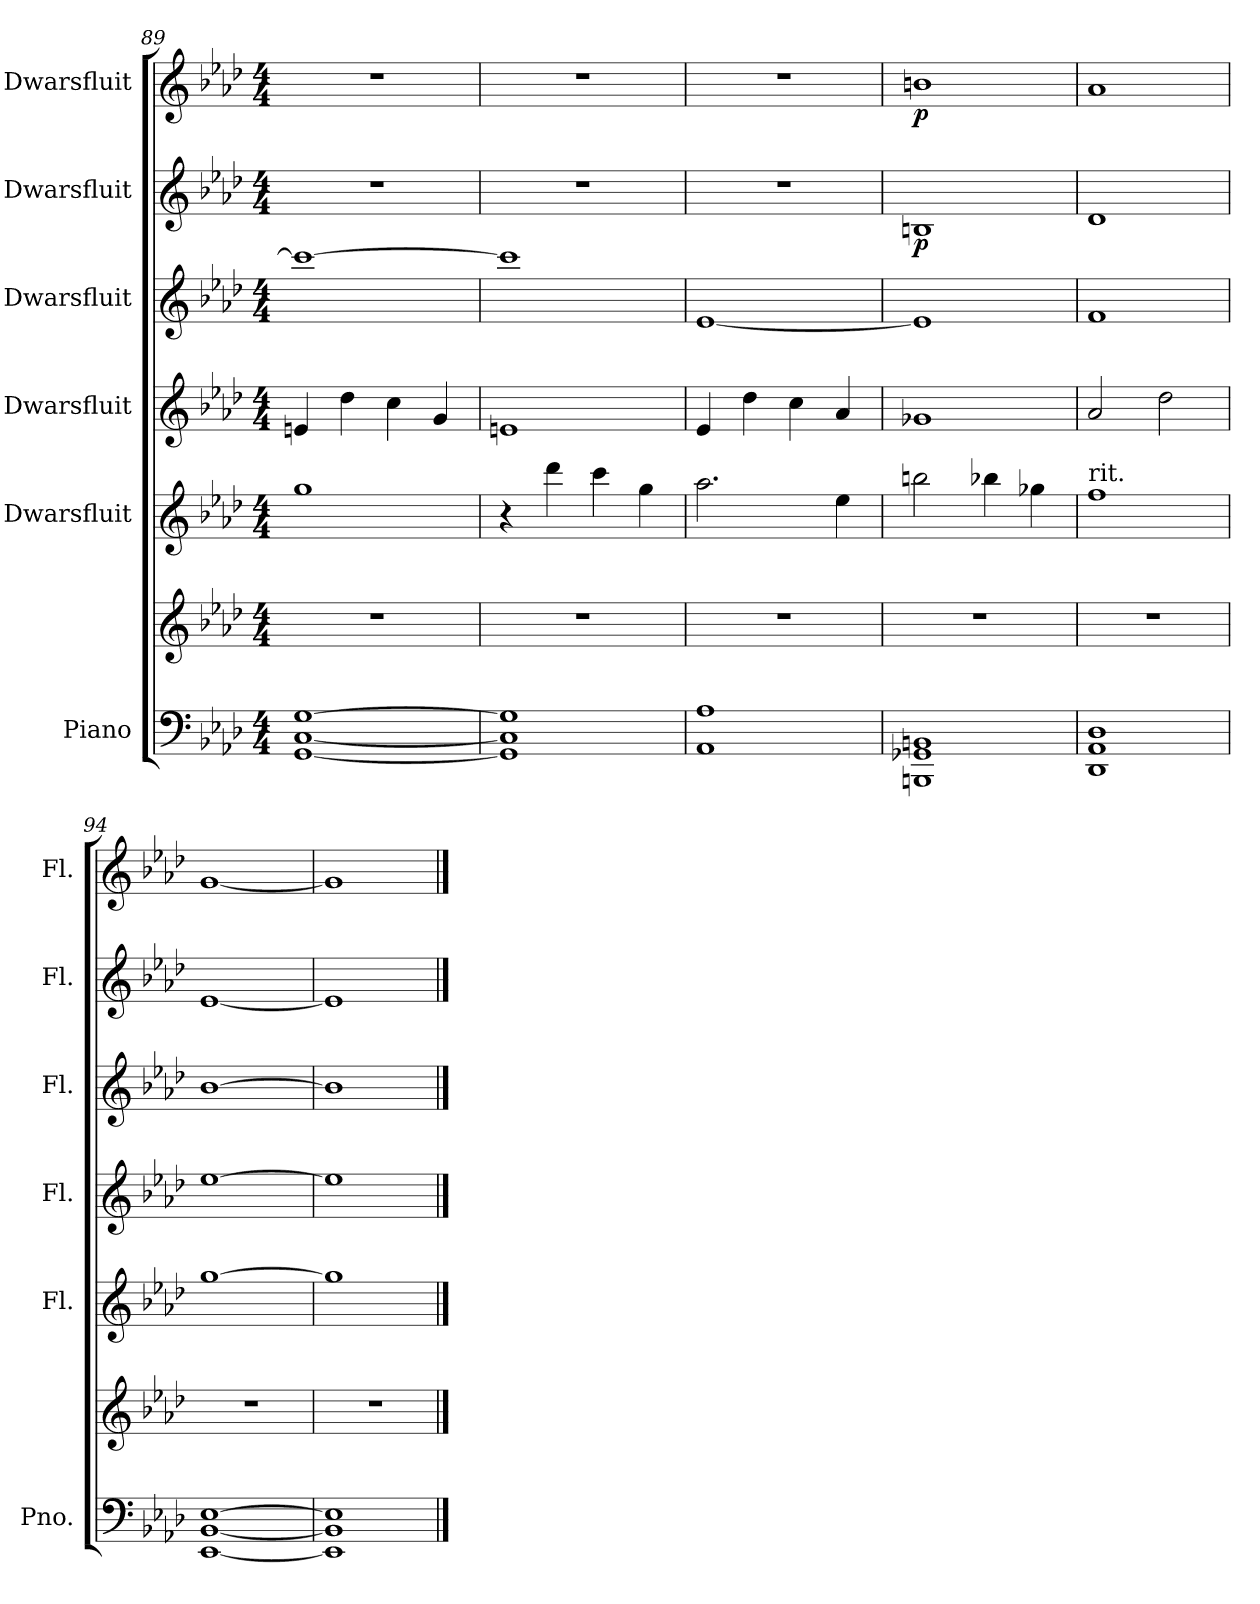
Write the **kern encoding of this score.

**kern	**kern	**kern	**kern	**kern	**kern	**dynam	**kern	**dynam
*part6	*part6	*part5	*part4	*part3	*part2	*part2	*part1	*part1
*staff7	*staff6	*staff5	*staff4	*staff3	*staff2	*staff2	*staff1	*staff1
*I"Piano	*	*I"Dwarsfluit	*I"Dwarsfluit	*I"Dwarsfluit	*I"Dwarsfluit	*	*I"Dwarsfluit	*
*I'Pno.	*	*I'Fl.	*I'Fl.	*I'Fl.	*I'Fl.	*	*I'Fl.	*
*clefF4	*clefG2	*clefG2	*clefG2	*clefG2	*clefG2	*	*clefG2	*
*k[b-e-a-d-]	*k[b-e-a-d-]	*k[b-e-a-d-]	*k[b-e-a-d-]	*k[b-e-a-d-]	*k[b-e-a-d-]	*	*k[b-e-a-d-]	*
*M4/4	*M4/4	*M4/4	*M4/4	*M4/4	*M4/4	*	*M4/4	*
=89	=89	=89	=89	=89	=89	=89	=89	=89
[1GG [1C [1G	1r	1gg	4en/	1ccc_	1r	.	1r	.
.	.	.	4dd-\	.	.	.	.	.
.	.	.	4cc\	.	.	.	.	.
.	.	.	4g/	.	.	.	.	.
=90	=90	=90	=90	=90	=90	=90	=90	=90
1GG] 1C] 1G]	1r	4r	1en	1ccc]	1r	.	1r	.
.	.	4ddd-\	.	.	.	.	.	.
.	.	4ccc\	.	.	.	.	.	.
.	.	4gg\	.	.	.	.	.	.
!!LO:PB:g=z
=91	=91	=91	=91	=91	=91	=91	=91	=91
1AA- 1A-	1r	2.aa-\	4e-/	[1e-	1r	.	1r	.
.	.	.	4dd-\	.	.	.	.	.
.	.	.	4cc\	.	.	.	.	.
.	.	4ee-\	4a-/	.	.	.	.	.
=92	=92	=92	=92	=92	=92	=92	=92	=92
!	!	!	!	!	!	!LO:DY:b	!	!LO:DY:b
1BBBn 1GG-X 1BBn	1r	2bbn\	1g-X	1e-]	1Bn	p	1bn	p
.	.	4bb-X\	.	.	.	.	.	.
.	.	4gg-X\	.	.	.	.	.	.
=93	=93	=93	=93	=93	=93	=93	=93	=93
!	!	!LO:TX:a:t=rit.	!	!	!	!	!	!
1DD- 1AA- 1D-	1r	1ff	2a-/	1f	1d-	.	1a-	.
.	.	.	2dd-\	.	.	.	.	.
=94	=94	=94	=94	=94	=94	=94	=94	=94
[1EE- [1BB- [1E-	1r	[1gg	[1ee-	[1b-	[1e-	.	[1g	.
=95	=95	=95	=95	=95	=95	=95	=95	=95
1EE-] 1BB-] 1E-]	1r	1gg]	1ee-]	1b-]	1e-]	.	1g]	.
==	==	==	==	==	==	==	==	==
*-	*-	*-	*-	*-	*-	*-	*-	*-
